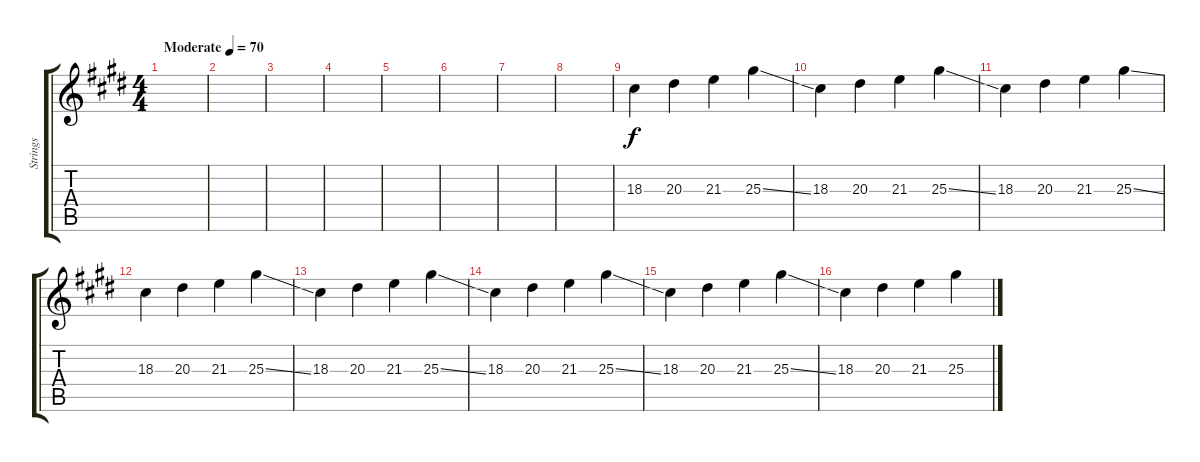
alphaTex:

\track ("Strings" "Strings") {instrument viola}
\staff {score tabs}
\tuning (E4 B3 G3 D3 A2 E2) {hide}
\ts (4 4)
\tempo (70 "Moderate")
\clef g2
\ks e
|
|
|
|
|
|
|
|
18.3.4 20.3.4 21.3.4 25.3{ss}.4 |
18.3.4 20.3.4 21.3.4 25.3{ss}.4 |
18.3.4 20.3.4 21.3.4 25.3{ss}.4 |
18.3.4 20.3.4 21.3.4 25.3{ss}.4 |
18.3.4 20.3.4 21.3.4 25.3{ss}.4 |
18.3.4 20.3.4 21.3.4 25.3{ss}.4 |
18.3.4 20.3.4 21.3.4 25.3{ss}.4 |
18.3.4 20.3.4 21.3.4 25.3.4
